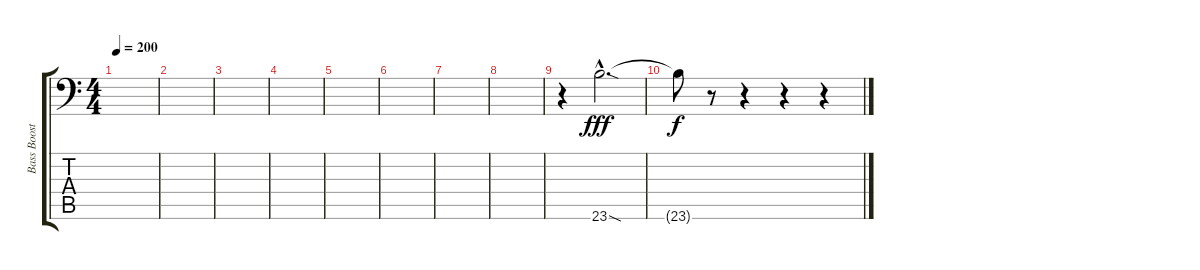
\track ("Bass Boost" "Bass Boost") {instrument slapbass1}
\staff {score tabs}
\tuning (E4 B3 G3 C-1 E2 C-1) {hide}
\ts (4 4)
\tempo 200
\clef f4
\ks c
|
|
|
|
|
|
|
|
r.4 23.6{sod hac}.2{d dy fff} |
23.6{t}.8{dy f} r.8 r.4 r.4 r.4
